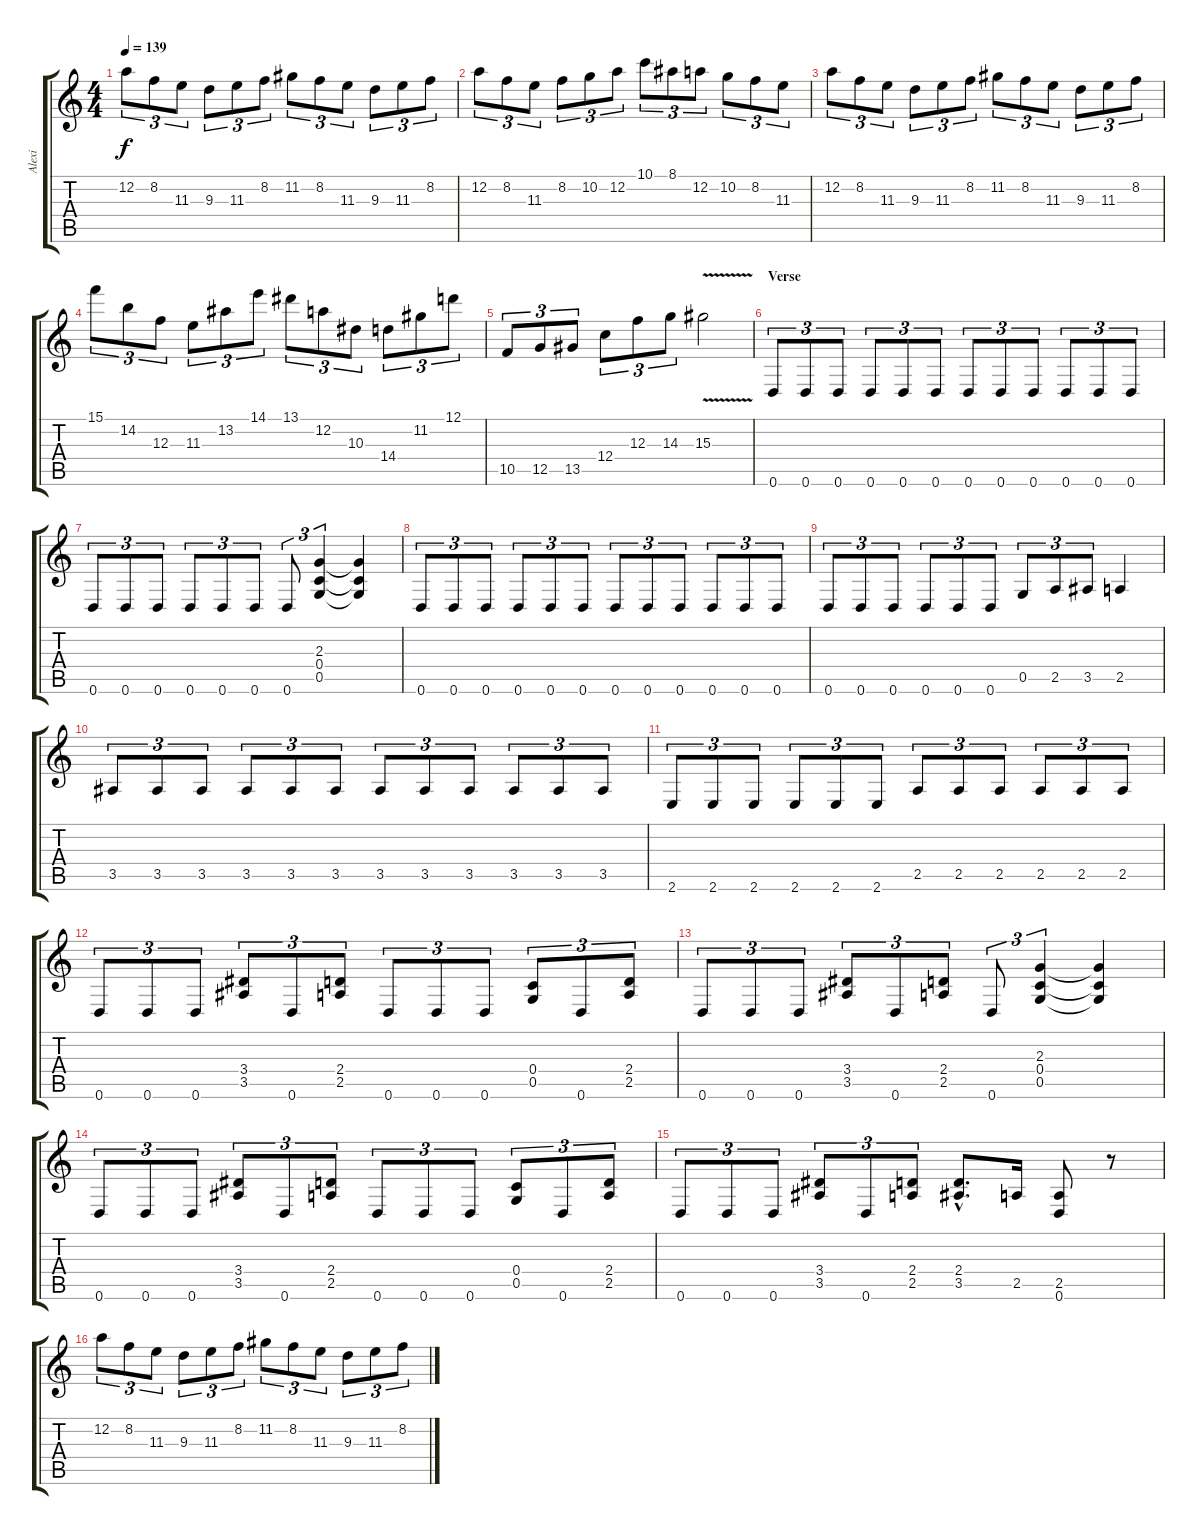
\track ("Alexi" "Alexi") {instrument distortionguitar}
\staff {score tabs}
\tuning (D4 A3 F3 C3 G2 D2) {hide}
\ts (4 4)
\tempo 139
\clef g2
\ks c
12.2.8{tu (3 2) dy f} 8.2.8{tu (3 2)} 11.3.8{tu (3 2)} 9.3.8{tu (3 2)} 11.3.8{tu (3 2)} 8.2.8{tu (3 2)} 11.2.8{tu (3 2)} 8.2.8{tu (3 2)} 11.3.8{tu (3 2)} 9.3.8{tu (3 2)} 11.3.8{tu (3 2)} 8.2.8{tu (3 2)} |
12.2.8{tu (3 2)} 8.2.8{tu (3 2)} 11.3.8{tu (3 2)} 8.2.8{tu (3 2)} 10.2.8{tu (3 2)} 12.2.8{tu (3 2)} 10.1.8{tu (3 2)} 8.1.8{tu (3 2)} 12.2.8{tu (3 2)} 10.2.8{tu (3 2)} 8.2.8{tu (3 2)} 11.3.8{tu (3 2)} |
12.2.8{tu (3 2)} 8.2.8{tu (3 2)} 11.3.8{tu (3 2)} 9.3.8{tu (3 2)} 11.3.8{tu (3 2)} 8.2.8{tu (3 2)} 11.2.8{tu (3 2)} 8.2.8{tu (3 2)} 11.3.8{tu (3 2)} 9.3.8{tu (3 2)} 11.3.8{tu (3 2)} 8.2.8{tu (3 2)} |
15.1.8{tu (3 2)} 14.2.8{tu (3 2)} 12.3.8{tu (3 2)} 11.3.8{tu (3 2)} 13.2.8{tu (3 2)} 14.1.8{tu (3 2)} 13.1.8{tu (3 2)} 12.2.8{tu (3 2)} 10.3.8{tu (3 2)} 14.4.8{tu (3 2)} 11.2.8{tu (3 2)} 12.1.8{tu (3 2)} |
10.5.8{tu (3 2)} 12.5.8{tu (3 2)} 13.5.8{tu (3 2)} 12.4.8{tu (3 2)} 12.3.8{tu (3 2)} 14.3.8{tu (3 2)} 15.3{v}.2 |
\section ("" "Verse")
0.6.8{tu (3 2)} 0.6.8{tu (3 2)} 0.6.8{tu (3 2)} 0.6.8{tu (3 2)} 0.6.8{tu (3 2)} 0.6.8{tu (3 2)} 0.6.8{tu (3 2)} 0.6.8{tu (3 2)} 0.6.8{tu (3 2)} 0.6.8{tu (3 2)} 0.6.8{tu (3 2)} 0.6.8{tu (3 2)} |
0.6.8{tu (3 2)} 0.6.8{tu (3 2)} 0.6.8{tu (3 2)} 0.6.8{tu (3 2)} 0.6.8{tu (3 2)} 0.6.8{tu (3 2)} 0.6.8{tu (3 2)} (2.3 0.4 0.5).4{tu (3 2)} (2.3{t} 0.4{t} 0.5{t}).4 |
0.6.8{tu (3 2)} 0.6.8{tu (3 2)} 0.6.8{tu (3 2)} 0.6.8{tu (3 2)} 0.6.8{tu (3 2)} 0.6.8{tu (3 2)} 0.6.8{tu (3 2)} 0.6.8{tu (3 2)} 0.6.8{tu (3 2)} 0.6.8{tu (3 2)} 0.6.8{tu (3 2)} 0.6.8{tu (3 2)} |
0.6.8{tu (3 2)} 0.6.8{tu (3 2)} 0.6.8{tu (3 2)} 0.6.8{tu (3 2)} 0.6.8{tu (3 2)} 0.6.8{tu (3 2)} 0.5.8{tu (3 2)} 2.5.8{tu (3 2)} 3.5.8{tu (3 2)} 2.5.4 |
3.5.8{tu (3 2)} 3.5.8{tu (3 2)} 3.5.8{tu (3 2)} 3.5.8{tu (3 2)} 3.5.8{tu (3 2)} 3.5.8{tu (3 2)} 3.5.8{tu (3 2)} 3.5.8{tu (3 2)} 3.5.8{tu (3 2)} 3.5.8{tu (3 2)} 3.5.8{tu (3 2)} 3.5.8{tu (3 2)} |
2.6.8{tu (3 2)} 2.6.8{tu (3 2)} 2.6.8{tu (3 2)} 2.6.8{tu (3 2)} 2.6.8{tu (3 2)} 2.6.8{tu (3 2)} 2.5.8{tu (3 2)} 2.5.8{tu (3 2)} 2.5.8{tu (3 2)} 2.5.8{tu (3 2)} 2.5.8{tu (3 2)} 2.5.8{tu (3 2)} |
0.6.8{tu (3 2)} 0.6.8{tu (3 2)} 0.6.8{tu (3 2)} (3.4 3.5).8{tu (3 2)} 0.6.8{tu (3 2)} (2.4 2.5).8{tu (3 2)} 0.6.8{tu (3 2)} 0.6.8{tu (3 2)} 0.6.8{tu (3 2)} (0.4 0.5).8{tu (3 2)} 0.6.8{tu (3 2)} (2.4 2.5).8{tu (3 2)} |
0.6.8{tu (3 2)} 0.6.8{tu (3 2)} 0.6.8{tu (3 2)} (3.4 3.5).8{tu (3 2)} 0.6.8{tu (3 2)} (2.4 2.5).8{tu (3 2)} 0.6.8{tu (3 2)} (2.3 0.4 0.5).4{tu (3 2)} (2.3{t} 0.4{t} 0.5{t}).4 |
0.6.8{tu (3 2)} 0.6.8{tu (3 2)} 0.6.8{tu (3 2)} (3.4 3.5).8{tu (3 2)} 0.6.8{tu (3 2)} (2.4 2.5).8{tu (3 2)} 0.6.8{tu (3 2)} 0.6.8{tu (3 2)} 0.6.8{tu (3 2)} (0.4 0.5).8{tu (3 2)} 0.6.8{tu (3 2)} (2.4 2.5).8{tu (3 2)} |
0.6.8{tu (3 2)} 0.6.8{tu (3 2)} 0.6.8{tu (3 2)} (3.4 3.5).8{tu (3 2)} 0.6.8{tu (3 2)} (2.4 2.5).8{tu (3 2)} (2.4{hac} 3.5{hac}).8{d} 2.5.16 (2.5 0.6).8 r.8 |
12.2.8{tu (3 2)} 8.2.8{tu (3 2)} 11.3.8{tu (3 2)} 9.3.8{tu (3 2)} 11.3.8{tu (3 2)} 8.2.8{tu (3 2)} 11.2.8{tu (3 2)} 8.2.8{tu (3 2)} 11.3.8{tu (3 2)} 9.3.8{tu (3 2)} 11.3.8{tu (3 2)} 8.2.8{tu (3 2)}
